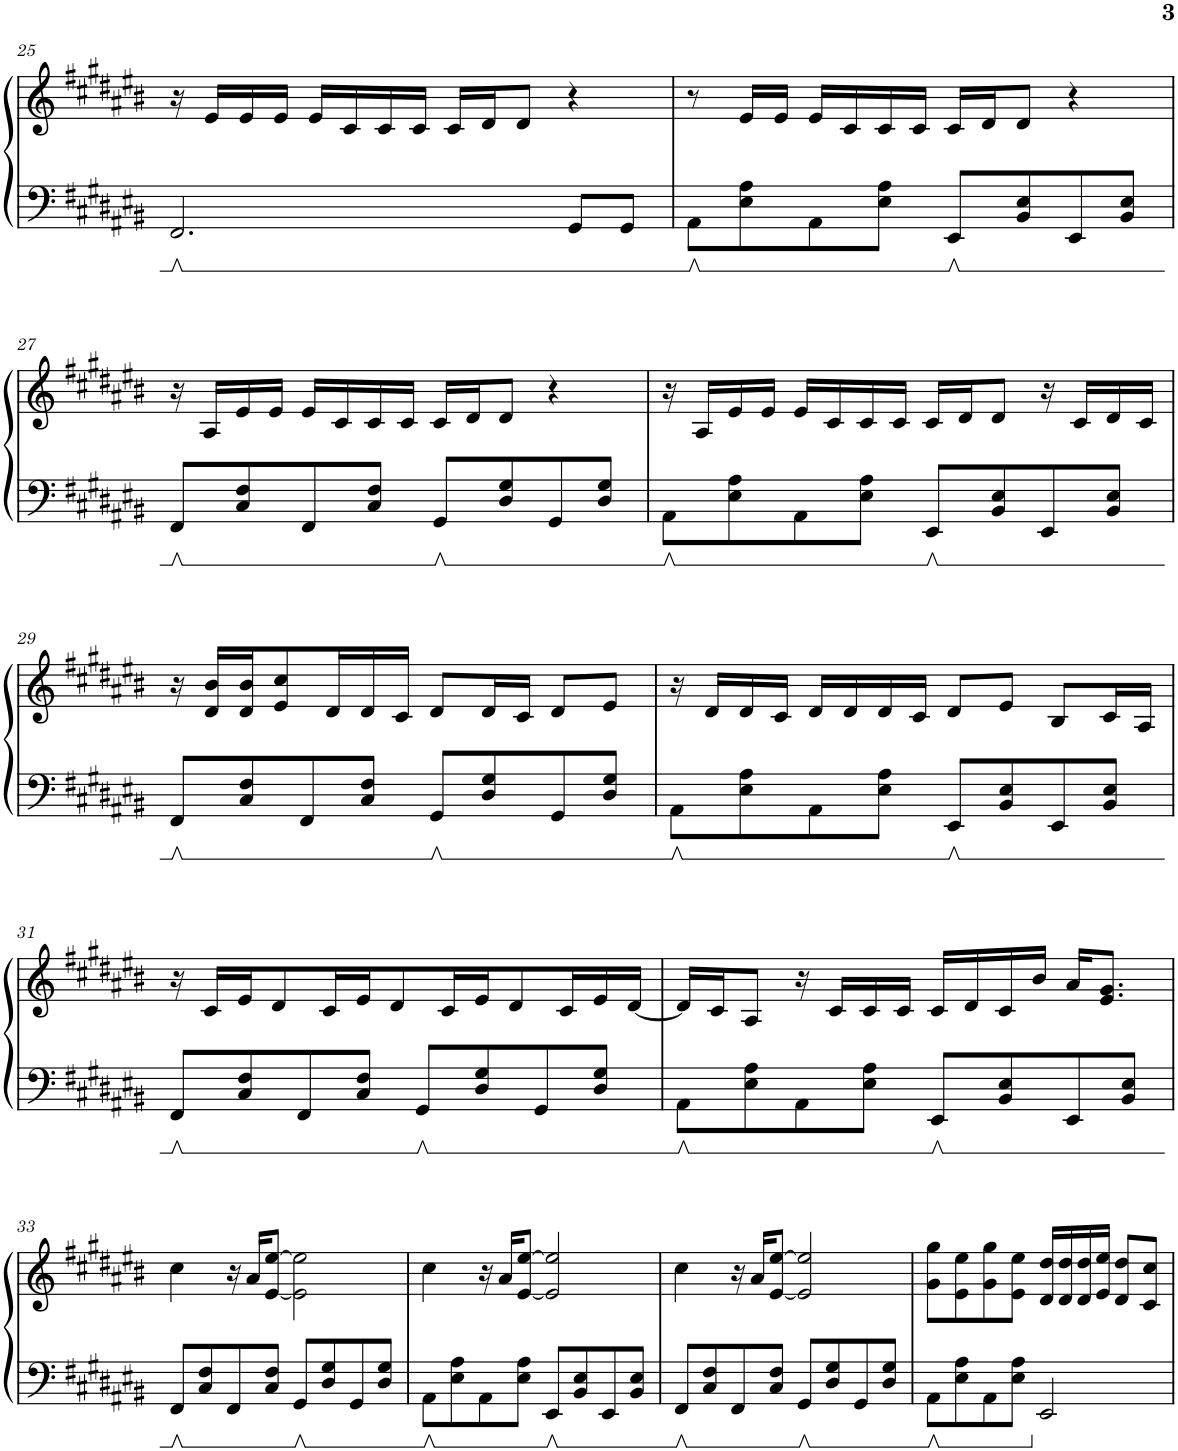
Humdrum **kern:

**kern	**kern
*part1	*part1
*staff2	*staff1
*I"Piano	*
*I'Pno.	*
!!LO:PB:g=z
*clefF4	*clefG2
*k[f#c#g#d#a#e#b#]	*k[f#c#g#d#a#e#b#]
*M4/4	*M4/4
=25	=25
2.FF#/	16r
.	16e#/LL
.	16e#/
.	16e#/JJ
.	16e#/LL
.	16c#/
.	16c#/
.	16c#/JJ
.	16c#/LL
.	16d#/J
.	8d#/J
8GG#/L	4r
8GG#/J	.
=26	=26
8AA#\L	8r
8E#\ 8A#\	16e#/LL
.	16e#/JJ
8AA#\	16e#/LL
.	16c#/
8E#\ 8A#\J	16c#/
.	16c#/JJ
8EE#/L	16c#/LL
.	16d#/J
8BB#/ 8E#/	8d#/J
8EE#/	4r
8BB#/ 8E#/J	.
!!LO:LB:g=z
=27	=27
8FF#/L	16r
.	16A#/LL
8C#/ 8F#/	16e#/
.	16e#/JJ
8FF#/	16e#/LL
.	16c#/
8C#/ 8F#/J	16c#/
.	16c#/JJ
8GG#/L	16c#/LL
.	16d#/J
8D#/ 8G#/	8d#/J
8GG#/	4r
8D#/ 8G#/J	.
=28	=28
8AA#\L	16r
.	16A#/LL
8E#\ 8A#\	16e#/
.	16e#/JJ
8AA#\	16e#/LL
.	16c#/
8E#\ 8A#\J	16c#/
.	16c#/JJ
8EE#/L	16c#/LL
.	16d#/J
8BB#/ 8E#/	8d#/J
8EE#/	16r
.	16c#/LL
8BB#/ 8E#/J	16d#/
.	16c#/JJ
!!LO:LB:g=z
=29	=29
8FF#/L	16r
.	16d#/ 16b#/LL
8C#/ 8F#/	16d#/ 16b#/J
.	8e#/ 8cc#/
8FF#/	.
.	16d#/L
8C#/ 8F#/J	16d#/
.	16c#/JJ
8GG#/L	8d#/L
8D#/ 8G#/	16d#/L
.	16c#/JJ
8GG#/	8d#/L
8D#/ 8G#/J	8e#/J
=30	=30
8AA#\L	16r
.	16d#/LL
8E#\ 8A#\	16d#/
.	16c#/JJ
8AA#\	16d#/LL
.	16d#/
8E#\ 8A#\J	16d#/
.	16c#/JJ
8EE#/L	8d#/L
8BB#/ 8E#/	8e#/J
8EE#/	8B#/L
8BB#/ 8E#/J	16c#/L
.	16A#/JJ
!!LO:LB:g=z
=31	=31
8FF#/L	16r
.	16c#/LL
8C#/ 8F#/	16e#/J
.	8d#/
8FF#/	.
.	16c#/L
8C#/ 8F#/J	16e#/J
.	8d#/
8GG#/L	.
.	16c#/L
8D#/ 8G#/	16e#/J
.	8d#/
8GG#/	.
.	16c#/L
8D#/ 8G#/J	16e#/
.	[16d#/JJ
=32	=32
8AA#\L	16d#/LL]
.	16c#/J
8E#\ 8A#\	8A#/J
8AA#\	16r
.	16c#/LL
8E#\ 8A#\J	16c#/
.	16c#/JJ
8EE#/L	16c#/LL
.	16d#/
8BB#/ 8E#/	16c#/
.	16b#/JJ
8EE#/	16a#/KL
.	8.e#/ 8.g#/J
8BB#/ 8E#/J	.
!!LO:LB:g=z
=33	=33
8FF#/L	4cc#\
8C#/ 8F#/	.
8FF#/	16r
.	16a#/KL
8C#/ 8F#/J	[8e#/ [8ee#/J
8GG#/L	2e#\] 2ee#\]
8D#/ 8G#/	.
8GG#/	.
8D#/ 8G#/J	.
=34	=34
8AA#\L	4cc#\
8E#\ 8A#\	.
8AA#\	16r
.	16a#/KL
8E#\ 8A#\J	[8e#/ [8ee#/J
8EE#/L	2e#/] 2ee#/]
8BB#/ 8E#/	.
8EE#/	.
8BB#/ 8E#/J	.
=35	=35
8FF#/L	4cc#\
8C#/ 8F#/	.
8FF#/	16r
.	16a#/KL
8C#/ 8F#/J	[8e#/ [8ee#/J
8GG#/L	2e#/] 2ee#/]
8D#/ 8G#/	.
8GG#/	.
8D#/ 8G#/J	.
=36	=36
8AA#\L	8g#\ 8gg#\L
8E#\ 8A#\	8e#\ 8ee#\
8AA#\	8g#\ 8gg#\
8E#\ 8A#\J	8e#\ 8ee#\J
2EE#/	16d#/ 16dd#/LL
.	16d#/ 16dd#/
.	16d#/ 16dd#/
.	16e#/ 16ee#/JJ
.	8d#/ 8dd#/L
.	8c#/ 8cc#/J
=	=
*-	*-
